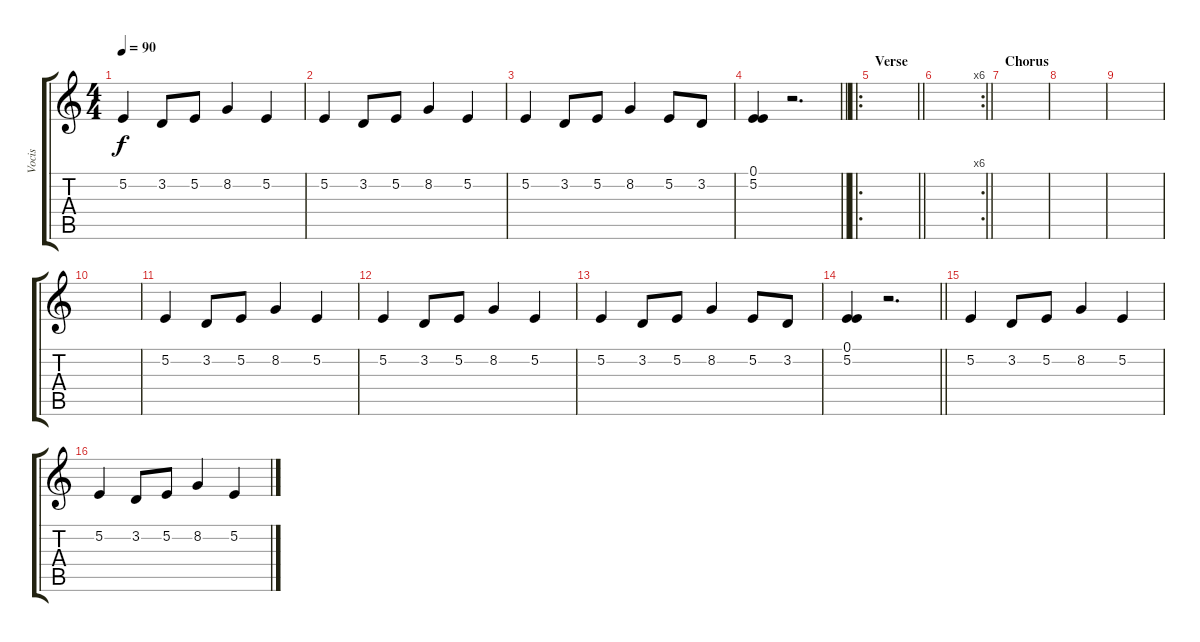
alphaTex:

\track ("Vocis" "Vocis") {instrument pad4choir}
\staff {score tabs}
\tuning (E4 B3 G3 D3 A2 E2) {hide}
\ts (4 4)
\tempo 90
\clef g2
\ks c
5.2.4{dy f} 3.2.8 5.2.8 8.2.4 5.2.4 |
5.2.4 3.2.8 5.2.8 8.2.4 5.2.4 |
5.2.4 3.2.8 5.2.8 8.2.4 5.2.8 3.2.8 |
\barLineRight lightlight
(0.1 5.2).4 r.2{d} |
\ro
\section ("" "Verse")
\barLineRight lightlight
|
\rc 6
\barLineRight lightlight
|
\section ("" "Chorus")
|
|
|
|
5.2.4 3.2.8 5.2.8 8.2.4 5.2.4 |
5.2.4 3.2.8 5.2.8 8.2.4 5.2.4 |
5.2.4 3.2.8 5.2.8 8.2.4 5.2.8 3.2.8 |
\barLineRight lightlight
(0.1 5.2).4 r.2{d} |
5.2.4 3.2.8 5.2.8 8.2.4 5.2.4 |
5.2.4 3.2.8 5.2.8 8.2.4 5.2.4
